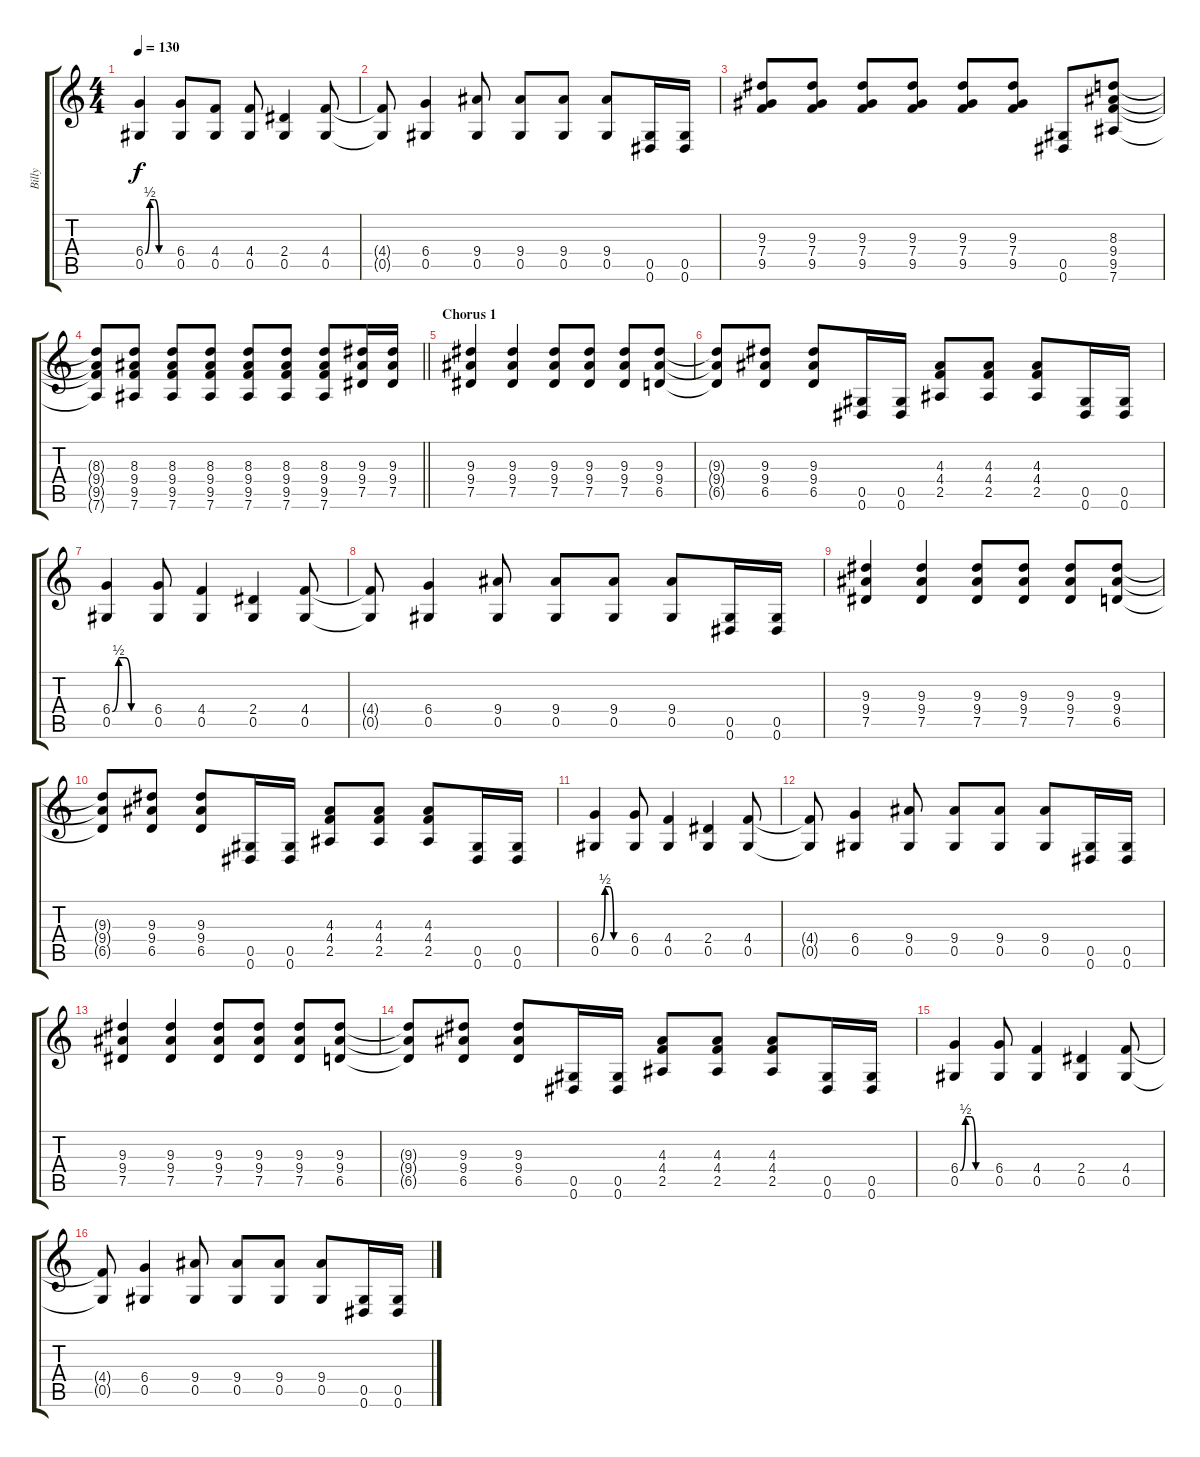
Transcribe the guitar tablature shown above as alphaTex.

\track ("Billy" "Billy") {instrument electricguitarjazz}
\staff {score tabs}
\tuning (Eb4 Bb3 Gb3 Db3 Ab2 Eb2) {hide}
\ts (4 4)
\tempo 130
\clef g2
\ks c
(6.4{be (custom 0 0 10 2 20 2 30 0 60 0)} 0.5).4{dy f} (6.4 0.5).8 (4.4 0.5).8 (4.4 0.5).8 (2.4 0.5).4 (4.4 0.5).8 |
(4.4{t} 0.5{t}).8 (6.4 0.5).4 (9.4 0.5).8 (9.4 0.5).8 (9.4 0.5).8 (9.4 0.5).8 (0.5 0.6).16 (0.5 0.6).16 |
(9.3 7.4 9.5).8 (9.3 7.4 9.5).8 (9.3 7.4 9.5).8 (9.3 7.4 9.5).8 (9.3 7.4 9.5).8 (9.3 7.4 9.5).8 (0.5 0.6).8 (8.3 9.4 9.5 7.6).8 |
\barLineRight lightlight
(8.3{t} 9.4{t} 9.5{t} 7.6{t}).8 (8.3 9.4 9.5 7.6).8 (8.3 9.4 9.5 7.6).8 (8.3 9.4 9.5 7.6).8 (8.3 9.4 9.5 7.6).8 (8.3 9.4 9.5 7.6).8 (8.3 9.4 9.5 7.6).8 (9.3 9.4 7.5).16 (9.3 9.4 7.5).16 |
\section ("" "Chorus 1")
(9.3 9.4 7.5).4 (9.3 9.4 7.5).4 (9.3 9.4 7.5).8 (9.3 9.4 7.5).8 (9.3 9.4 7.5).8 (9.3 9.4 6.5).8 |
(9.3{t} 9.4{t} 6.5{t}).8 (9.3 9.4 6.5).8 (9.3 9.4 6.5).8 (0.5 0.6).16 (0.5 0.6).16 (4.3 4.4 2.5).8 (4.3 4.4 2.5).8 (4.3 4.4 2.5).8 (0.5 0.6).16 (0.5 0.6).16 |
(6.4{be (custom 0 0 10 2 20 2 30 0 60 0)} 0.5).4 (6.4 0.5).8 (4.4 0.5).4 (2.4 0.5).4 (4.4 0.5).8 |
(4.4{t} 0.5{t}).8 (6.4 0.5).4 (9.4 0.5).8 (9.4 0.5).8 (9.4 0.5).8 (9.4 0.5).8 (0.5 0.6).16 (0.5 0.6).16 |
(9.3 9.4 7.5).4 (9.3 9.4 7.5).4 (9.3 9.4 7.5).8 (9.3 9.4 7.5).8 (9.3 9.4 7.5).8 (9.3 9.4 6.5).8 |
(9.3{t} 9.4{t} 6.5{t}).8 (9.3 9.4 6.5).8 (9.3 9.4 6.5).8 (0.5 0.6).16 (0.5 0.6).16 (4.3 4.4 2.5).8 (4.3 4.4 2.5).8 (4.3 4.4 2.5).8 (0.5 0.6).16 (0.5 0.6).16 |
(6.4{be (custom 0 0 10 2 20 2 30 0 60 0)} 0.5).4 (6.4 0.5).8 (4.4 0.5).4 (2.4 0.5).4 (4.4 0.5).8 |
(4.4{t} 0.5{t}).8 (6.4 0.5).4 (9.4 0.5).8 (9.4 0.5).8 (9.4 0.5).8 (9.4 0.5).8 (0.5 0.6).16 (0.5 0.6).16 |
(9.3 9.4 7.5).4 (9.3 9.4 7.5).4 (9.3 9.4 7.5).8 (9.3 9.4 7.5).8 (9.3 9.4 7.5).8 (9.3 9.4 6.5).8 |
(9.3{t} 9.4{t} 6.5{t}).8 (9.3 9.4 6.5).8 (9.3 9.4 6.5).8 (0.5 0.6).16 (0.5 0.6).16 (4.3 4.4 2.5).8 (4.3 4.4 2.5).8 (4.3 4.4 2.5).8 (0.5 0.6).16 (0.5 0.6).16 |
(6.4{be (custom 0 0 10 2 20 2 30 0 60 0)} 0.5).4 (6.4 0.5).8 (4.4 0.5).4 (2.4 0.5).4 (4.4 0.5).8 |
(4.4{t} 0.5{t}).8 (6.4 0.5).4 (9.4 0.5).8 (9.4 0.5).8 (9.4 0.5).8 (9.4 0.5).8 (0.5 0.6).16 (0.5 0.6).16
